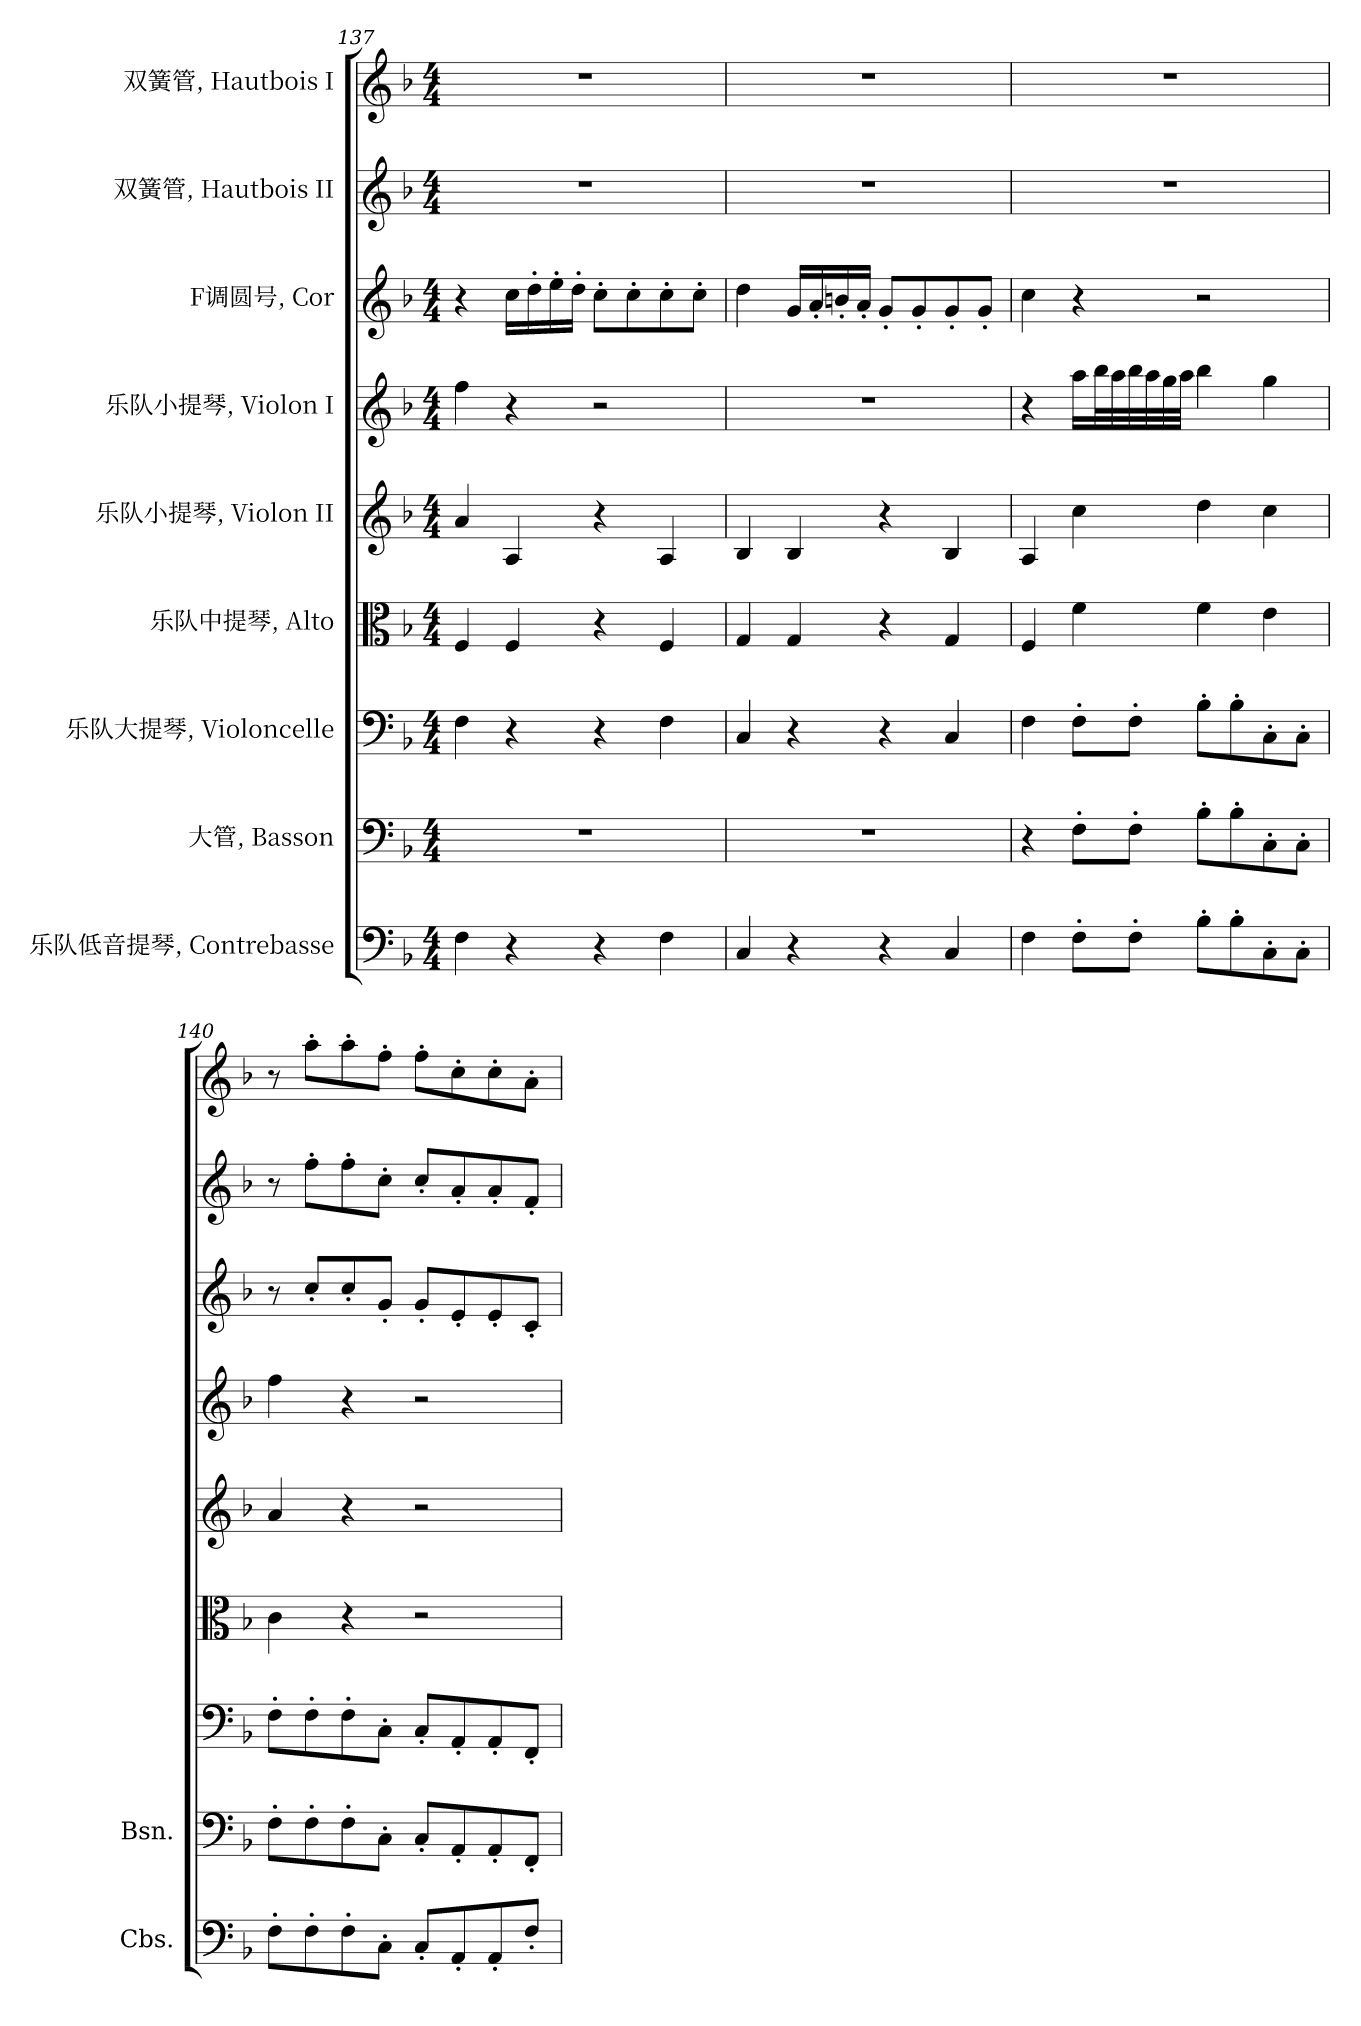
**kern	**kern	**kern	**kern	**kern	**kern	**kern	**kern	**kern
*part9	*part8	*part7	*part6	*part5	*part4	*part3	*part2	*part1
*staff9	*staff8	*staff7	*staff6	*staff5	*staff4	*staff3	*staff2	*staff1
*I"乐队低音提琴, Contrebasse	*I"大管, Basson	*I"乐队大提琴, Violoncelle	*I"乐队中提琴, Alto	*I"乐队小提琴, Violon II	*I"乐队小提琴, Violon I	*I"F调圆号, Cor	*I"双簧管, Hautbois II	*I"双簧管, Hautbois I
*I'Cbs.	*I'Bsn.	*	*	*	*	*	*	*
*clefF4	*clefF4	*clefF4	*clefC3	*clefG2	*clefG2	*clefG2	*clefG2	*clefG2
*ITrd7c12	*	*	*	*	*	*ITrd4c7	*	*
*k[b-]	*k[b-]	*k[b-]	*k[b-]	*k[b-]	*k[b-]	*k[b-e-]	*k[b-]	*k[b-]
*M4/4	*M4/4	*M4/4	*M4/4	*M4/4	*M4/4	*M4/4	*M4/4	*M4/4
=137	=137	=137	=137	=137	=137	=137	=137	=137
4FF\	1r	4F\	4F/	4a/	4ff\	4r	1r	1r
4r	.	4r	4F/	4A/	4r	16f\LL	.	.
.	.	.	.	.	.	16g'\	.	.
.	.	.	.	.	.	16a'\	.	.
.	.	.	.	.	.	16g'\JJ	.	.
4r	.	4r	4r	4r	2r	8f'\L	.	.
.	.	.	.	.	.	8f'\	.	.
4FF\	.	4F\	4F/	4A/	.	8f'\	.	.
.	.	.	.	.	.	8f'\J	.	.
=138	=138	=138	=138	=138	=138	=138	=138	=138
4CC/	1r	4C/	4G/	4B-/	1r	4g\	1r	1r
4r	.	4r	4G/	4B-/	.	16c/LL	.	.
.	.	.	.	.	.	16d'/	.	.
.	.	.	.	.	.	16en'/	.	.
.	.	.	.	.	.	16d'/JJ	.	.
4r	.	4r	4r	4r	.	8c'/L	.	.
.	.	.	.	.	.	8c'/	.	.
4CC/	.	4C/	4G/	4B-/	.	8c'/	.	.
.	.	.	.	.	.	8c'/J	.	.
!!LO:PB:g=z
=139	=139	=139	=139	=139	=139	=139	=139	=139
4FF\	4r	4F\	4F/	4A/	4r	4f\	1r	1r
8FF'\L	8F'\L	8F'\L	4f\	4cc\	16aa\LL	4r	.	.
.	.	.	.	.	32bb-\L	.	.	.
.	.	.	.	.	32aa\	.	.	.
8FF'\J	8F'\J	8F'\J	.	.	32bb-\	.	.	.
.	.	.	.	.	32aa\	.	.	.
.	.	.	.	.	32gg\	.	.	.
.	.	.	.	.	32aa\JJJ	.	.	.
8BB-'\L	8B-'\L	8B-'\L	4f\	4dd\	4bb-\	2r	.	.
8BB-'\	8B-'\	8B-'\	.	.	.	.	.	.
8CC'\	8C'\	8C'\	4e\	4cc\	4gg\	.	.	.
8CC'\J	8C'\J	8C'\J	.	.	.	.	.	.
=140	=140	=140	=140	=140	=140	=140	=140	=140
8FF'\L	8F'\L	8F'\L	4c\	4a/	4ff\	8r	8r	8r
8FF'\	8F'\	8F'\	.	.	.	8f'/L	8ff'\L	8aa'\L
8FF'\	8F'\	8F'\	4r	4r	4r	8f'/	8ff'\	8aa'\
8CC'\J	8C'\J	8C'\J	.	.	.	8c'/J	8cc'\J	8ff'\J
8CC'/L	8C'/L	8C'/L	2r	2r	2r	8c'/L	8cc'/L	8ff'\L
8AAA'/	8AA'/	8AA'/	.	.	.	8A'/	8a'/	8cc'\
8AAA'/	8AA'/	8AA'/	.	.	.	8A'/	8a'/	8cc'\
8FF'/J	8FF'/J	8FF'/J	.	.	.	8F'/J	8f'/J	8a'\J
=	=	=	=	=	=	=	=	=
*-	*-	*-	*-	*-	*-	*-	*-	*-
